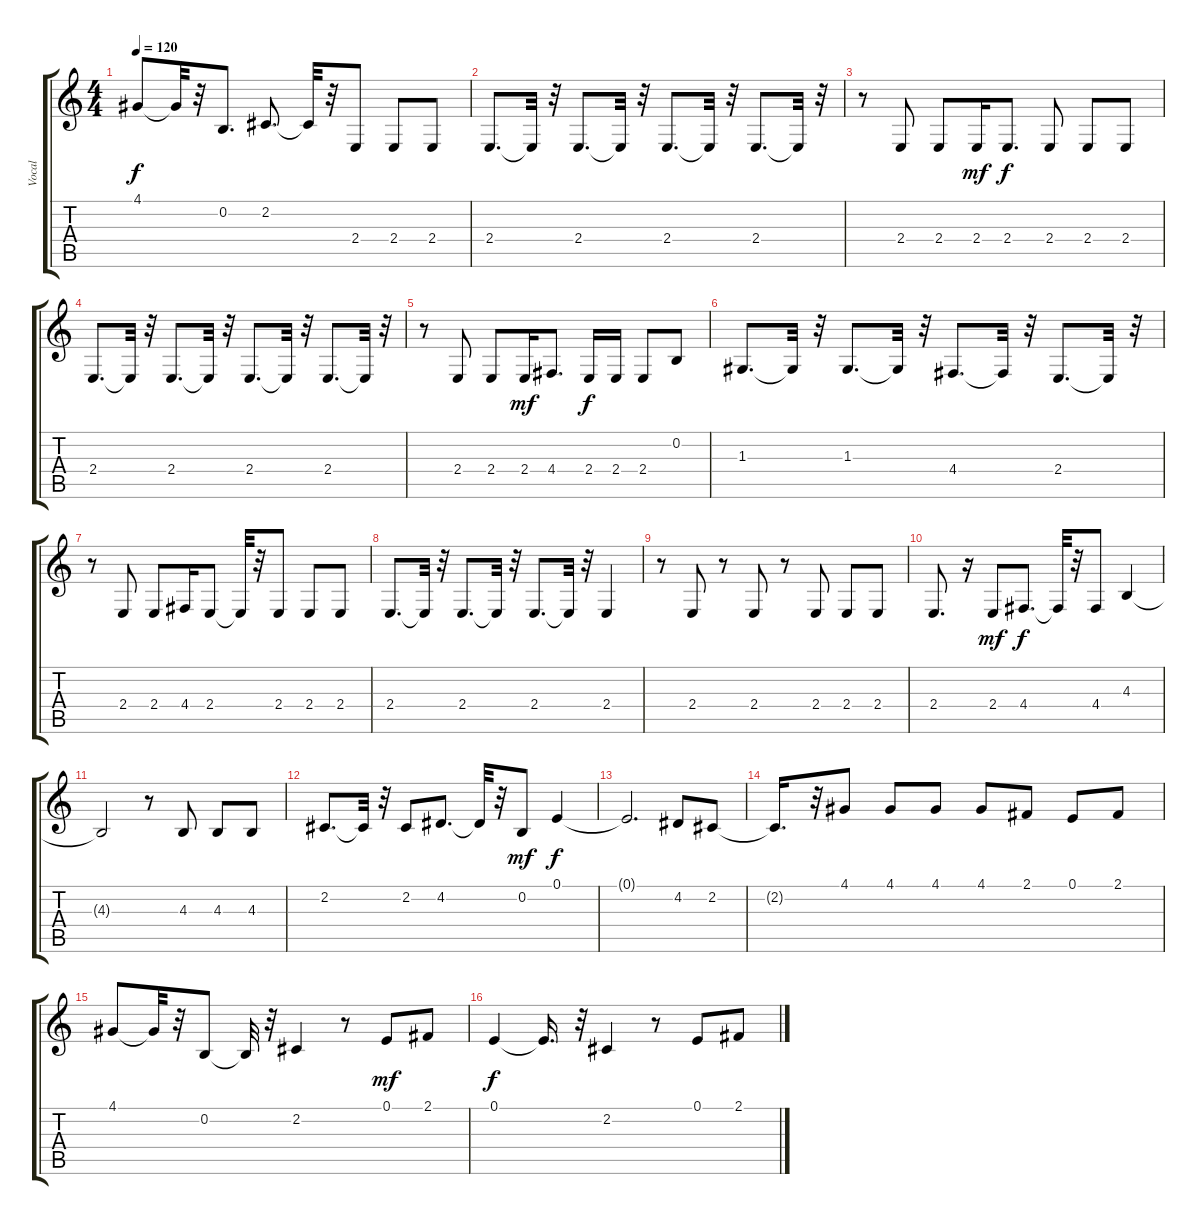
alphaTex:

\track ("Vocal     " "Vocal     ") {instrument altosax}
\staff {score tabs}
\tuning (E4 B3 G3 D3 A2 E2) {hide}
\ts (4 4)
\tempo 120
\clef g2
\ks c
4.1.8{dy f} 4.1{t}.32 r.32 0.2.8{d} 2.2.8{d} 2.2{t}.32 r.32 2.4.8 2.4.8 2.4.8 |
2.4.8{d} 2.4{t}.32 r.32 2.4.8{d} 2.4{t}.32 r.32 2.4.8{d} 2.4{t}.32 r.32 2.4.8{d} 2.4{t}.32 r.32 |
r.8 2.4.8 2.4.8 2.4.16{dy mf} 2.4.8{d dy f} 2.4.8 2.4.8 2.4.8 |
2.4.8{d} 2.4{t}.32 r.32 2.4.8{d} 2.4{t}.32 r.32 2.4.8{d} 2.4{t}.32 r.32 2.4.8{d} 2.4{t}.32 r.32 |
r.8 2.4.8 2.4.8 2.4.16{dy mf} 4.4.8{d} 2.4.16{dy f} 2.4.16 2.4.8 0.2.8 |
1.3.8{d} 1.3{t}.32 r.32 1.3.8{d} 1.3{t}.32 r.32 4.4.8{d} 4.4{t}.32 r.32 2.4.8{d} 2.4{t}.32 r.32 |
r.8 2.4.8 2.4.8 4.4.16 2.4.8 2.4{t}.32 r.32 2.4.8 2.4.8 2.4.8 |
2.4.8{d} 2.4{t}.32 r.32 2.4.8{d} 2.4{t}.32 r.32 2.4.8{d} 2.4{t}.32 r.32 2.4.4 |
r.8 2.4.8 r.8 2.4.8 r.8 2.4.8 2.4.8 2.4.8 |
2.4.8{d} r.16 2.4.8{dy mf} 4.4.8{d dy f} 4.4{t}.32 r.32 4.4.8 4.3.4 |
4.3{t}.2 r.8 4.3.8 4.3.8 4.3.8 |
2.2.8{d} 2.2{t}.32 r.32 2.2.8 4.2.8{d} 4.2{t}.32 r.32 0.2.8{dy mf} 0.1.4{dy f} |
0.1{t}.2{d} 4.2.8 2.2.8 |
2.2{t}.16{d} r.32 4.1.8 4.1.8 4.1.8 4.1.8 2.1.8 0.1.8 2.1.8 |
4.1.8 4.1{t}.32 r.32 0.2.8 0.2{t}.32 r.32 2.2.4 r.8 0.1.8{dy mf} 2.1.8 |
0.1.4{dy f} 0.1{t}.16{d} r.32 2.2.4 r.8 0.1.8 2.1.8
